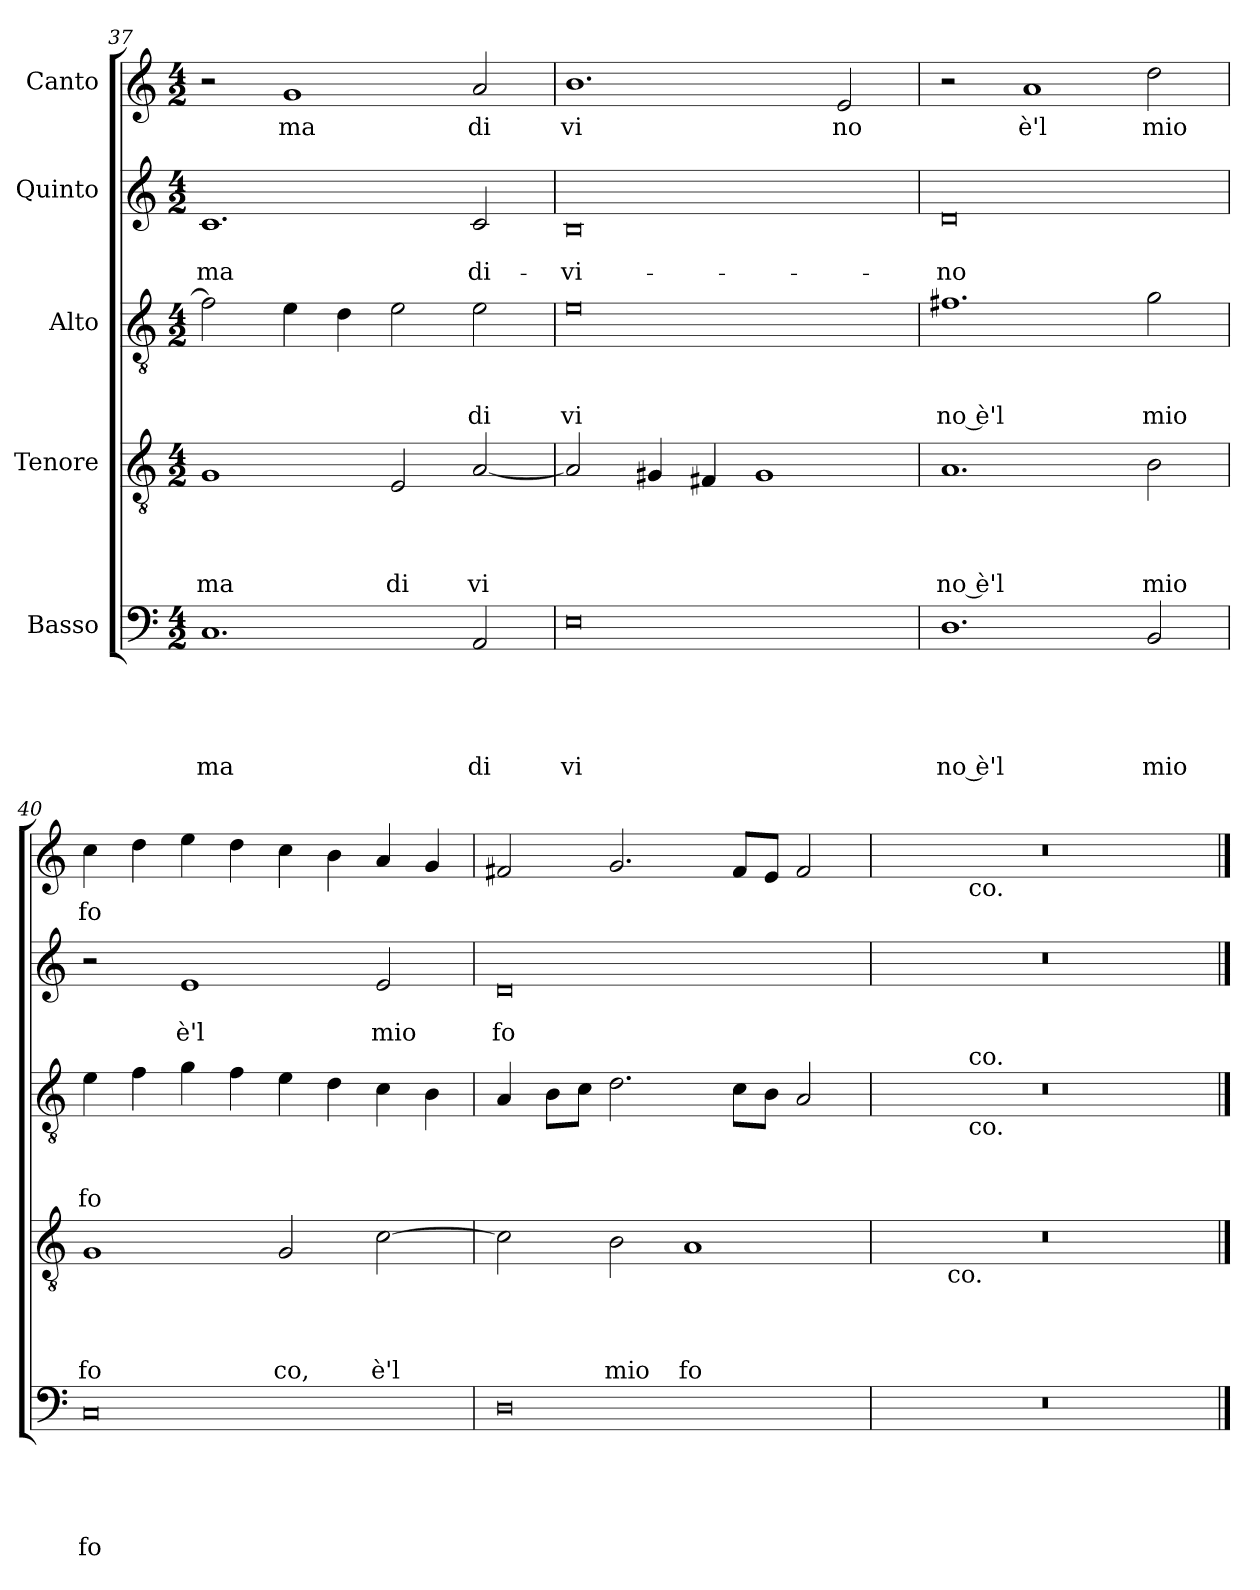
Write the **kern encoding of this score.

**kern	**text	**text	**text	**text	**text	**kern	**text	**text	**text	**text	**kern	**text	**text	**text	**kern	**text	**text	**kern	**text
*part5	*part5	*part5	*part5	*part5	*part5	*part4	*part4	*part4	*part4	*part4	*part3	*part3	*part3	*part3	*part2	*part2	*part2	*part1	*part1
*staff5	*staff5	*staff5	*staff5	*staff5	*staff5	*staff4	*staff4	*staff4	*staff4	*staff4	*staff3	*staff3	*staff3	*staff3	*staff2	*staff2	*staff2	*staff1	*staff1
*I"Basso	*	*	*	*	*	*I"Tenore	*	*	*	*	*I"Alto	*	*	*	*I"Quinto	*	*	*I"Canto	*
*clefF4	*	*	*	*	*	*clefGv2	*	*	*	*	*clefGv2	*	*	*	*clefG2	*	*	*clefG2	*
*k[]	*	*	*	*	*	*k[]	*	*	*	*	*k[]	*	*	*	*k[]	*	*	*k[]	*
*C:	*	*	*	*	*	*C:	*	*	*	*	*C:	*	*	*	*C:	*	*	*C:	*
*M4/2	*	*	*	*	*	*M4/2	*	*	*	*	*M4/2	*	*	*	*M4/2	*	*	*M4/2	*
=37	=37	=37	=37	=37	=37	=37	=37	=37	=37	=37	=37	=37	=37	=37	=37	=37	=37	=37	=37
!	!	!	!	!	!LO:LY:b	!	!	!	!	!LO:LY:b	!	!	!	!	!	!	!LO:LY:b	!	!
1.C	.	.	.	.	ma	1G	.	.	.	ma	2f\]	.	.	.	1.c	.	ma	2r	.
!	!	!	!	!	!	!	!	!	!	!	!	!	!	!	!	!	!	!	!LO:LY:b
.	.	.	.	.	.	.	.	.	.	.	4e\	.	.	.	.	.	.	1g	ma
.	.	.	.	.	.	.	.	.	.	.	4d\	.	.	.	.	.	.	.	.
!	!	!	!	!	!	!	!	!	!	!LO:LY:b	!	!	!	!	!	!	!	!	!
.	.	.	.	.	.	2E/	.	.	.	di	2e\	.	.	.	.	.	.	.	.
!	!	!	!	!	!LO:LY:b	!	!	!	!	!LO:LY:b	!	!	!	!LO:LY:b	!	!	!LO:LY:b	!	!LO:LY:b
2AA/	.	.	.	.	di	[<2A/	.	.	.	vi	2e\	.	.	di	2c/	.	di-	2a/	di
=38	=38	=38	=38	=38	=38	=38	=38	=38	=38	=38	=38	=38	=38	=38	=38	=38	=38	=38	=38
!	!	!	!	!	!LO:LY:b	!	!	!	!	!	!	!	!	!LO:LY:b	!	!	!LO:LY:b	!	!LO:LY:b
0E	.	.	.	.	vi	2A/]	.	.	.	.	0e	.	.	vi	0B	.	-vi-	1.b	vi
.	.	.	.	.	.	4G#X/	.	.	.	.	.	.	.	.	.	.	.	.	.
.	.	.	.	.	.	4F#X/	.	.	.	.	.	.	.	.	.	.	.	.	.
.	.	.	.	.	.	1G#	.	.	.	.	.	.	.	.	.	.	.	.	.
!	!	!	!	!	!	!	!	!	!	!	!	!	!	!	!	!	!	!	!LO:LY:b
.	.	.	.	.	.	.	.	.	.	.	.	.	.	.	.	.	.	2e/	no
=39	=39	=39	=39	=39	=39	=39	=39	=39	=39	=39	=39	=39	=39	=39	=39	=39	=39	=39	=39
!	!	!	!	!	!LO:LY:b:rj	!	!	!	!	!LO:LY:b:rj	!	!	!	!LO:LY:b:rj	!	!	!LO:LY:b	!	!
1.D	.	.	.	.	no è'l	1.A	.	.	.	no è'l	1.f#X	.	.	no è'l	0d	.	-no	2r	.
!	!	!	!	!	!	!	!	!	!	!	!	!	!	!	!	!	!	!	!LO:LY:b
.	.	.	.	.	.	.	.	.	.	.	.	.	.	.	.	.	.	1a	è'l
!	!	!	!	!	!LO:LY:b	!	!	!	!	!LO:LY:b	!	!	!	!LO:LY:b	!	!	!	!	!LO:LY:b
2BB/	.	.	.	.	mio	2B\	.	.	.	mio	2g\	.	.	mio	.	.	.	2dd\	mio
=40	=40	=40	=40	=40	=40	=40	=40	=40	=40	=40	=40	=40	=40	=40	=40	=40	=40	=40	=40
!	!	!	!	!	!LO:LY:b	!	!	!	!	!LO:LY:b	!	!	!	!LO:LY:b	!	!	!	!	!LO:LY:b
0C	.	.	.	.	fo	1G	.	.	.	fo	4e\	.	.	fo	2r	.	.	4cc\	fo
.	.	.	.	.	.	.	.	.	.	.	4f\	.	.	.	.	.	.	4dd\	.
!	!	!	!	!	!	!	!	!	!	!	!	!	!	!	!	!	!LO:LY:b	!	!
.	.	.	.	.	.	.	.	.	.	.	4g\	.	.	.	1e	.	è'l	4ee\	.
.	.	.	.	.	.	.	.	.	.	.	4f\	.	.	.	.	.	.	4dd\	.
!	!	!	!	!	!	!	!	!	!	!LO:LY:b	!	!	!	!	!	!	!	!	!
.	.	.	.	.	.	2G/	.	.	.	co,	4e\	.	.	.	.	.	.	4cc\	.
.	.	.	.	.	.	.	.	.	.	.	4d\	.	.	.	.	.	.	4b\	.
!	!	!	!	!	!	!	!	!	!	!LO:LY:b	!	!	!	!	!	!	!LO:LY:b	!	!
.	.	.	.	.	.	[>2c\	.	.	.	è'l	4c\	.	.	.	2e/	.	mio	4a/	.
.	.	.	.	.	.	.	.	.	.	.	4B\	.	.	.	.	.	.	4g/	.
=41	=41	=41	=41	=41	=41	=41	=41	=41	=41	=41	=41	=41	=41	=41	=41	=41	=41	=41	=41
!	!	!	!	!	!	!	!	!	!	!	!	!	!	!	!	!	!LO:LY:b	!	!
0D	.	.	.	.	.	2c\]	.	.	.	.	4A/	.	.	.	0d	.	fo-	2f#X/	.
.	.	.	.	.	.	.	.	.	.	.	8B\L	.	.	.	.	.	.	.	.
.	.	.	.	.	.	.	.	.	.	.	8c\J	.	.	.	.	.	.	.	.
!	!	!	!	!	!	!	!	!	!	!LO:LY:b	!	!	!	!	!	!	!	!	!
.	.	.	.	.	.	2B\	.	.	.	mio	2.d\	.	.	.	.	.	.	2.g/	.
!	!	!	!	!	!	!	!	!	!	!LO:LY:b	!	!	!	!	!	!	!	!	!
.	.	.	.	.	.	1A	.	.	.	fo	.	.	.	.	.	.	.	.	.
.	.	.	.	.	.	.	.	.	.	.	8c\L	.	.	.	.	.	.	8f#/L	.
.	.	.	.	.	.	.	.	.	.	.	8B\J	.	.	.	.	.	.	8e/J	.
.	.	.	.	.	.	.	.	.	.	.	2A/	.	.	.	.	.	.	2f#/	.
=42	=42	=42	=42	=42	=42	=42	=42	=42	=42	=42	=42	=42	=42	=42	=42	=42	=42	=42	=42
*	*	*	*	*	*	*^	*	*	*	*	*^	*	*	*	*	*	*	*^	*
0r	.	.	.	.	.	0r	4ryy	.	.	.	.	0r	4.ryy	.	.	.	0r	.	.	0r	4.ryy	.
.	.	.	.	.	.	.	16ryy	.	.	.	.	.	.	.	.	.	.	.	.	.	.	.
!	!	!	!	!	!	!	!LO:TX:b:t=co.	!	!	!	!	!	!	!	!	!	!	!	!	!	!	!
.	.	.	.	.	.	.	1ryy	.	.	.	.	.	.	.	.	.	.	.	.	.	.	.
!	!	!	!	!	!	!	!	!	!	!	!	!	!	!	!	!	!	!	!	!	!LO:TX:b:t=co.	!
!	!	!	!	!	!	!	!	!	!	!	!	!	!LO:TX:b:t=co.	!	!	!	!	!	!	!	!	!
!	!	!	!	!	!	!	!	!	!	!	!	!	!LO:TX:a:t=co.	!	!	!	!	!	!	!	!	!
.	.	.	.	.	.	.	.	.	.	.	.	.	1ryy	.	.	.	.	.	.	.	1ryy	.
.	.	.	.	.	.	.	2ryy	.	.	.	.	.	.	.	.	.	.	.	.	.	.	.
.	.	.	.	.	.	.	.	.	.	.	.	.	2ryy	.	.	.	.	.	.	.	2ryy	.
.	.	.	.	.	.	.	8.ryy	.	.	.	.	.	.	.	.	.	.	.	.	.	.	.
.	.	.	.	.	.	.	.	.	.	.	.	.	8ryy	.	.	.	.	.	.	.	8ryy	.
*	*	*	*	*	*	*v	*v	*	*	*	*	*	*	*	*	*	*	*	*	*v	*v	*
*	*	*	*	*	*	*	*	*	*	*	*v	*v	*	*	*	*	*	*	*	*
==	==	==	==	==	==	==	==	==	==	==	==	==	==	==	==	==	==	==	==
*-	*-	*-	*-	*-	*-	*-	*-	*-	*-	*-	*-	*-	*-	*-	*-	*-	*-	*-	*-
